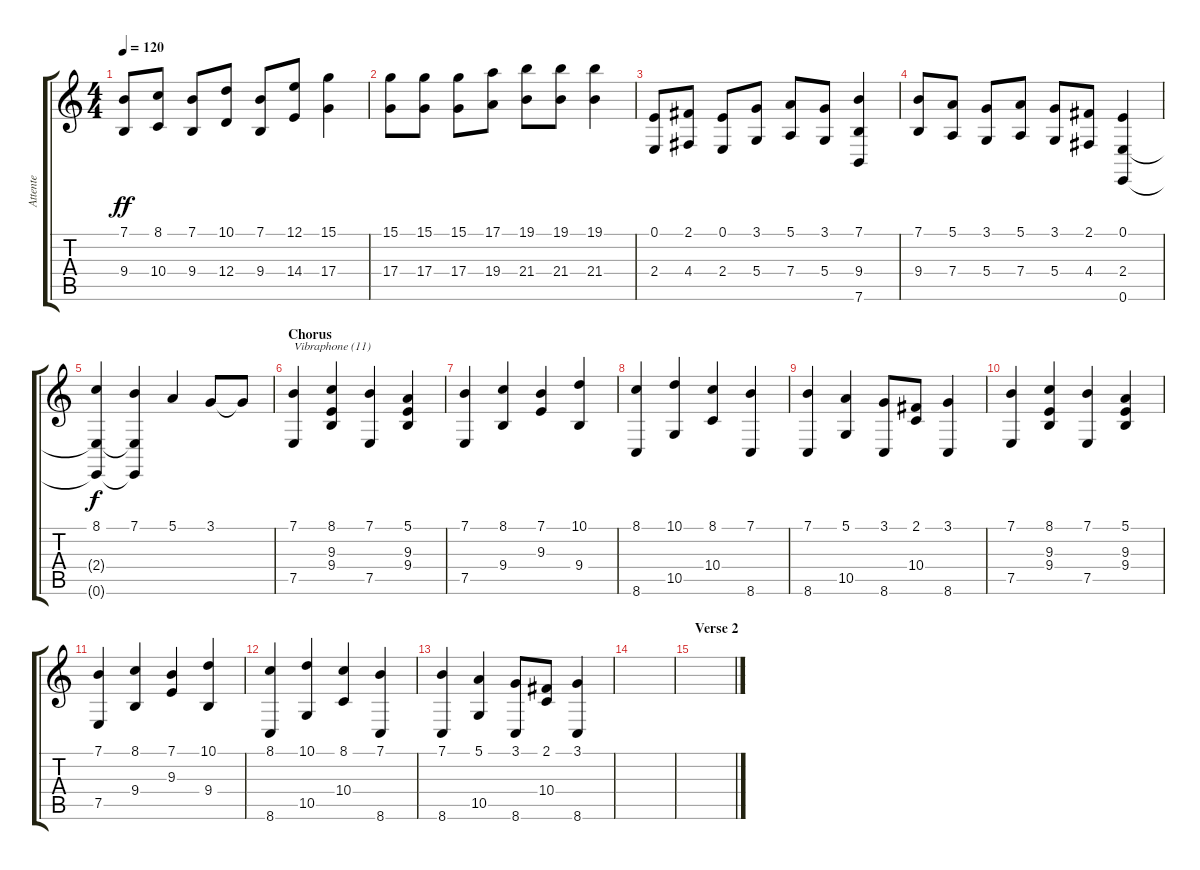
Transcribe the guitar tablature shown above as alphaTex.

\track ("Attente" "Attente") {instrument flute}
\staff {score tabs}
\tuning (E4 B3 G3 D3 A2 E2) {hide}
\ts (4 4)
\tempo 120
\clef g2
\ks c
(7.1 9.4).8{dy ff} (8.1 10.4).8 (7.1 9.4).8 (10.1 12.4).8 (7.1 9.4).8 (12.1 14.4).8 (15.1 17.4).4 |
(15.1 17.4).8 (15.1 17.4).8 (15.1 17.4).8 (17.1 19.4).8 (19.1 21.4).8 (19.1 21.4).8 (19.1 21.4).4 |
(0.1 2.4).8 (2.1 4.4).8 (0.1 2.4).8 (3.1 5.4).8 (5.1 7.4).8 (3.1 5.4).8 (7.1 9.4 7.6).4 |
(7.1 9.4).8 (5.1 7.4).8 (3.1 5.4).8 (5.1 7.4).8 (3.1 5.4).8 (2.1 4.4).8 (0.1 2.4 0.6).4 |
(8.1 2.4{t} 0.6{t}).4{dy f} (7.1 2.4{t} 0.6{t}).4 5.1.4 3.1.8 3.1{t}.8{volume 0 instrument vibraphone} |
\section ("" "Chorus")
(7.1 7.5).4{txt "Vibraphone (11)" volume 16} (8.1 9.3 9.4).4 (7.1 7.5).4 (5.1 9.3 9.4).4 |
(7.1 7.5).4 (8.1 9.4).4 (7.1 9.3).4 (10.1 9.4).4 |
(8.1 8.6).4 (10.1 10.5).4 (8.1 10.4).4 (7.1 8.6).4 |
(7.1 8.6).4 (5.1 10.5).4 (3.1 8.6).8 (2.1 10.4).8 (3.1 8.6).4 |
(7.1 7.5).4 (8.1 9.3 9.4).4 (7.1 7.5).4 (5.1 9.3 9.4).4 |
(7.1 7.5).4 (8.1 9.4).4 (7.1 9.3).4 (10.1 9.4).4 |
(8.1 8.6).4 (10.1 10.5).4 (8.1 10.4).4 (7.1 8.6).4 |
(7.1 8.6).4 (5.1 10.5).4 (3.1 8.6).8 (2.1 10.4).8 (3.1 8.6).4 |
|
\section ("" "Verse 2")
